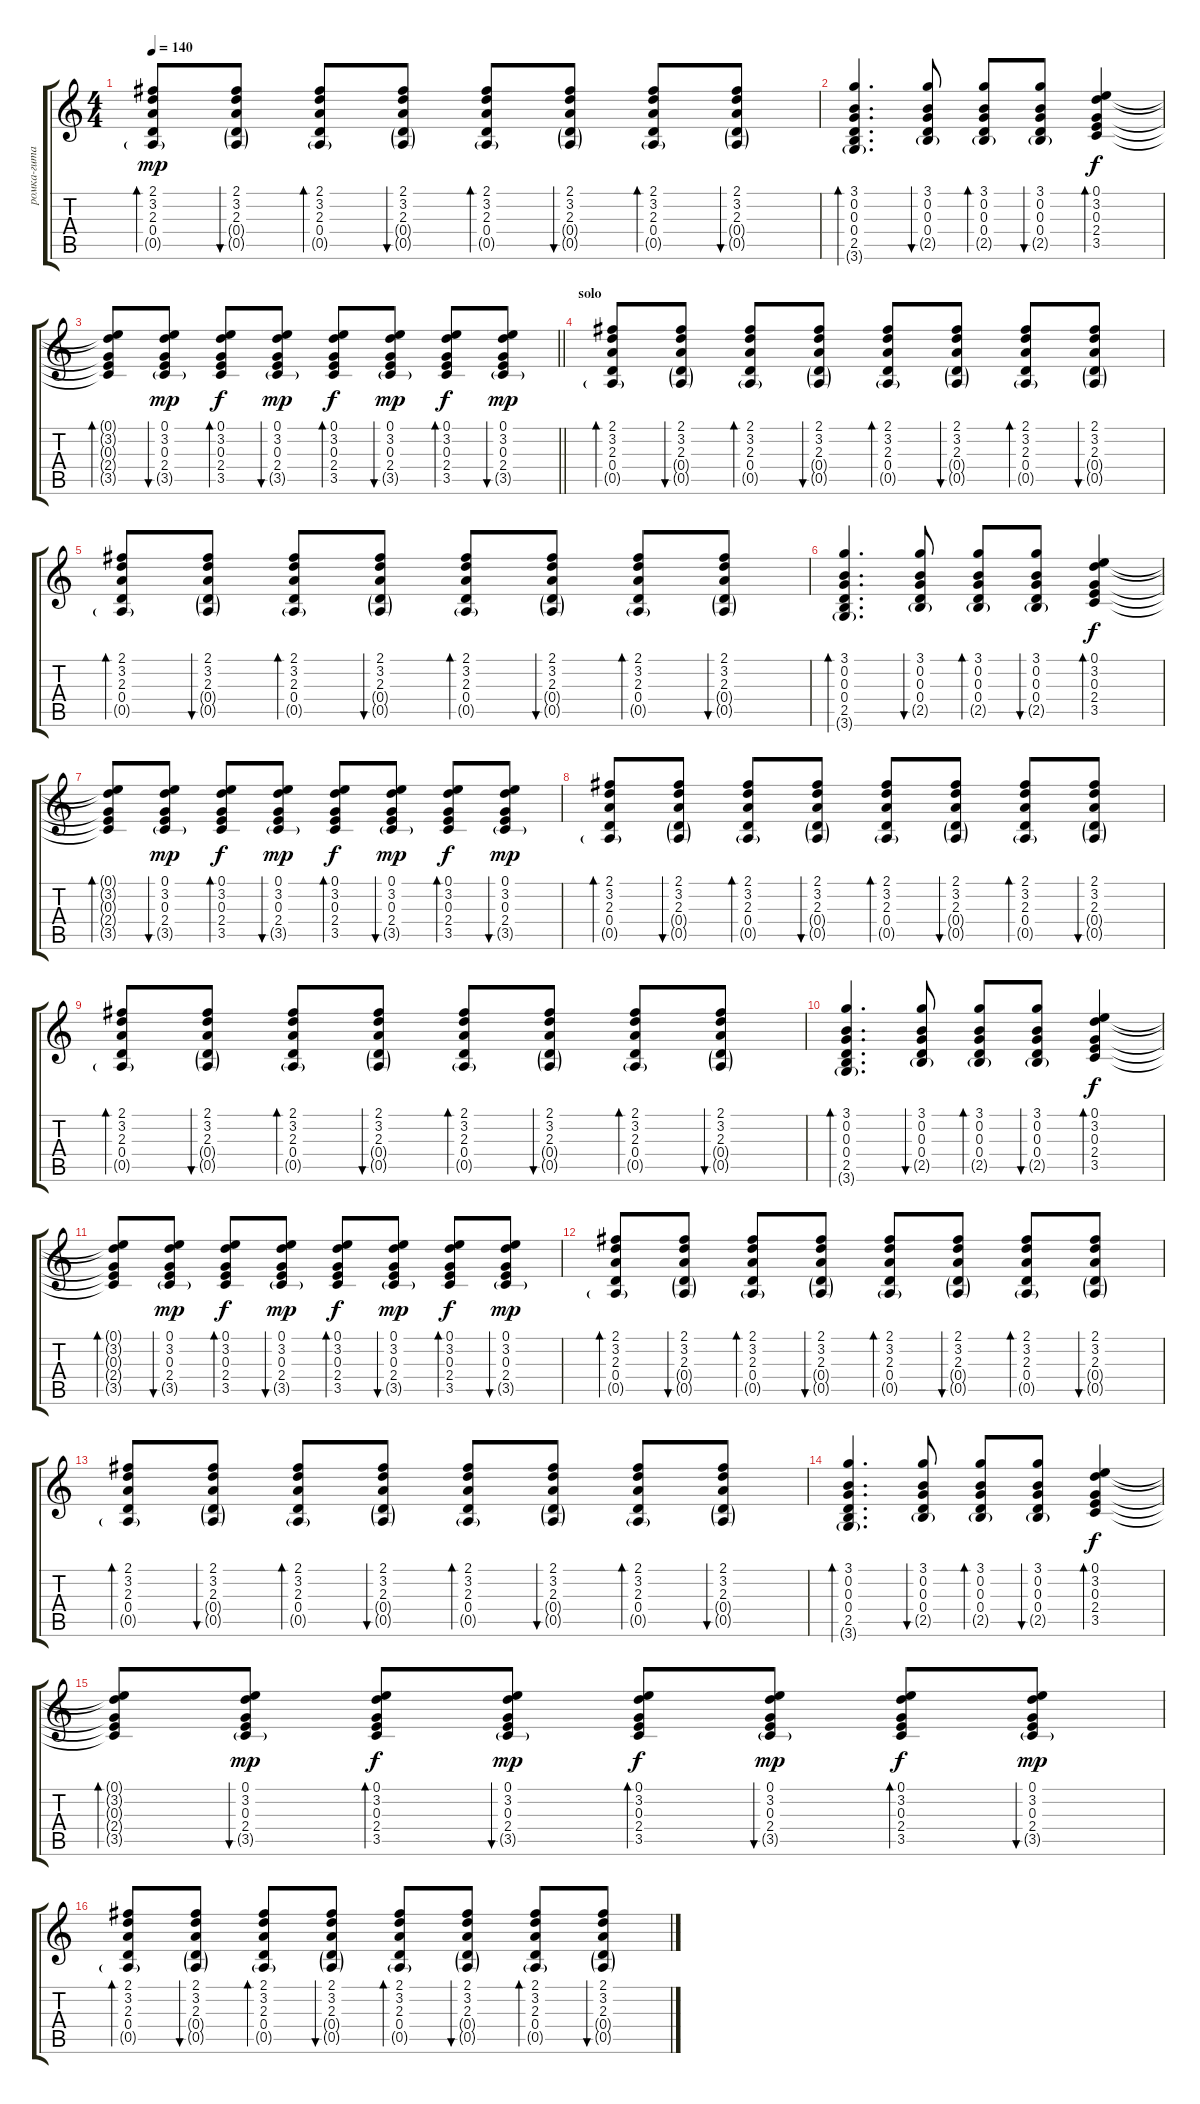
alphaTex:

\track ("ромка-гитара" "ромка-гита") {instrument acousticguitarsteel}
\staff {score tabs}
\tuning (E4 B3 G3 D3 A2 E2) {hide}
\ts (4 4)
\tempo 140
\clef g2
\ks c
(2.1 3.2 2.3 0.4 0.5{g}).8{bd 30 dy mp} (2.1 3.2 2.3 0.4{g} 0.5{g}).8{bu 30} (2.1 3.2 2.3 0.4 0.5{g}).8{bd 30} (2.1 3.2 2.3 0.4{g} 0.5{g}).8{bu 30} (2.1 3.2 2.3 0.4 0.5{g}).8{bd 30} (2.1 3.2 2.3 0.4{g} 0.5{g}).8{bu 30} (2.1 3.2 2.3 0.4 0.5{g}).8{bd 30} (2.1 3.2 2.3 0.4{g} 0.5{g}).8{bu 30} |
(3.1 0.2 0.3 0.4 2.5 3.6{g}).4{d bd 30} (3.1 0.2 0.3 0.4 2.5{g}).8{bu 30} (3.1 0.2 0.3 0.4 2.5{g}).8{bd 30} (3.1 0.2 0.3 0.4 2.5{g}).8{bu 30} (0.1 3.2 0.3 2.4 3.5).4{bd 30 dy f} |
\barLineRight lightlight
(0.1{t} 3.2{t} 0.3{t} 2.4{t} 3.5{t}).8{bd 30} (0.1 3.2 0.3 2.4 3.5{g}).8{bu 30 dy mp} (0.1 3.2 0.3 2.4 3.5).8{bd 30 dy f} (0.1 3.2 0.3 2.4 3.5{g}).8{bu 30 dy mp} (0.1 3.2 0.3 2.4 3.5).8{bd 30 dy f} (0.1 3.2 0.3 2.4 3.5{g}).8{bu 30 dy mp} (0.1 3.2 0.3 2.4 3.5).8{bd 30 dy f} (0.1 3.2 0.3 2.4 3.5{g}).8{bu 30 dy mp} |
\section ("" "solo")
(2.1 3.2 2.3 0.4 0.5{g}).8{bd 30} (2.1 3.2 2.3 0.4{g} 0.5{g}).8{bu 30} (2.1 3.2 2.3 0.4 0.5{g}).8{bd 30} (2.1 3.2 2.3 0.4{g} 0.5{g}).8{bu 30} (2.1 3.2 2.3 0.4 0.5{g}).8{bd 30} (2.1 3.2 2.3 0.4{g} 0.5{g}).8{bu 30} (2.1 3.2 2.3 0.4 0.5{g}).8{bd 30} (2.1 3.2 2.3 0.4{g} 0.5{g}).8{bu 30} |
(2.1 3.2 2.3 0.4 0.5{g}).8{bd 30} (2.1 3.2 2.3 0.4{g} 0.5{g}).8{bu 30} (2.1 3.2 2.3 0.4 0.5{g}).8{bd 30} (2.1 3.2 2.3 0.4{g} 0.5{g}).8{bu 30} (2.1 3.2 2.3 0.4 0.5{g}).8{bd 30} (2.1 3.2 2.3 0.4{g} 0.5{g}).8{bu 30} (2.1 3.2 2.3 0.4 0.5{g}).8{bd 30} (2.1 3.2 2.3 0.4{g} 0.5{g}).8{bu 30} |
(3.1 0.2 0.3 0.4 2.5 3.6{g}).4{d bd 30} (3.1 0.2 0.3 0.4 2.5{g}).8{bu 30} (3.1 0.2 0.3 0.4 2.5{g}).8{bd 30} (3.1 0.2 0.3 0.4 2.5{g}).8{bu 30} (0.1 3.2 0.3 2.4 3.5).4{bd 30 dy f} |
(0.1{t} 3.2{t} 0.3{t} 2.4{t} 3.5{t}).8{bd 30} (0.1 3.2 0.3 2.4 3.5{g}).8{bu 30 dy mp} (0.1 3.2 0.3 2.4 3.5).8{bd 30 dy f} (0.1 3.2 0.3 2.4 3.5{g}).8{bu 30 dy mp} (0.1 3.2 0.3 2.4 3.5).8{bd 30 dy f} (0.1 3.2 0.3 2.4 3.5{g}).8{bu 30 dy mp} (0.1 3.2 0.3 2.4 3.5).8{bd 30 dy f} (0.1 3.2 0.3 2.4 3.5{g}).8{bu 30 dy mp} |
(2.1 3.2 2.3 0.4 0.5{g}).8{bd 30} (2.1 3.2 2.3 0.4{g} 0.5{g}).8{bu 30} (2.1 3.2 2.3 0.4 0.5{g}).8{bd 30} (2.1 3.2 2.3 0.4{g} 0.5{g}).8{bu 30} (2.1 3.2 2.3 0.4 0.5{g}).8{bd 30} (2.1 3.2 2.3 0.4{g} 0.5{g}).8{bu 30} (2.1 3.2 2.3 0.4 0.5{g}).8{bd 30} (2.1 3.2 2.3 0.4{g} 0.5{g}).8{bu 30} |
(2.1 3.2 2.3 0.4 0.5{g}).8{bd 30} (2.1 3.2 2.3 0.4{g} 0.5{g}).8{bu 30} (2.1 3.2 2.3 0.4 0.5{g}).8{bd 30} (2.1 3.2 2.3 0.4{g} 0.5{g}).8{bu 30} (2.1 3.2 2.3 0.4 0.5{g}).8{bd 30} (2.1 3.2 2.3 0.4{g} 0.5{g}).8{bu 30} (2.1 3.2 2.3 0.4 0.5{g}).8{bd 30} (2.1 3.2 2.3 0.4{g} 0.5{g}).8{bu 30} |
(3.1 0.2 0.3 0.4 2.5 3.6{g}).4{d bd 30} (3.1 0.2 0.3 0.4 2.5{g}).8{bu 30} (3.1 0.2 0.3 0.4 2.5{g}).8{bd 30} (3.1 0.2 0.3 0.4 2.5{g}).8{bu 30} (0.1 3.2 0.3 2.4 3.5).4{bd 30 dy f} |
(0.1{t} 3.2{t} 0.3{t} 2.4{t} 3.5{t}).8{bd 30} (0.1 3.2 0.3 2.4 3.5{g}).8{bu 30 dy mp} (0.1 3.2 0.3 2.4 3.5).8{bd 30 dy f} (0.1 3.2 0.3 2.4 3.5{g}).8{bu 30 dy mp} (0.1 3.2 0.3 2.4 3.5).8{bd 30 dy f} (0.1 3.2 0.3 2.4 3.5{g}).8{bu 30 dy mp} (0.1 3.2 0.3 2.4 3.5).8{bd 30 dy f} (0.1 3.2 0.3 2.4 3.5{g}).8{bu 30 dy mp} |
(2.1 3.2 2.3 0.4 0.5{g}).8{bd 30} (2.1 3.2 2.3 0.4{g} 0.5{g}).8{bu 30} (2.1 3.2 2.3 0.4 0.5{g}).8{bd 30} (2.1 3.2 2.3 0.4{g} 0.5{g}).8{bu 30} (2.1 3.2 2.3 0.4 0.5{g}).8{bd 30} (2.1 3.2 2.3 0.4{g} 0.5{g}).8{bu 30} (2.1 3.2 2.3 0.4 0.5{g}).8{bd 30} (2.1 3.2 2.3 0.4{g} 0.5{g}).8{bu 30} |
(2.1 3.2 2.3 0.4 0.5{g}).8{bd 30} (2.1 3.2 2.3 0.4{g} 0.5{g}).8{bu 30} (2.1 3.2 2.3 0.4 0.5{g}).8{bd 30} (2.1 3.2 2.3 0.4{g} 0.5{g}).8{bu 30} (2.1 3.2 2.3 0.4 0.5{g}).8{bd 30} (2.1 3.2 2.3 0.4{g} 0.5{g}).8{bu 30} (2.1 3.2 2.3 0.4 0.5{g}).8{bd 30} (2.1 3.2 2.3 0.4{g} 0.5{g}).8{bu 30} |
(3.1 0.2 0.3 0.4 2.5 3.6{g}).4{d bd 30} (3.1 0.2 0.3 0.4 2.5{g}).8{bu 30} (3.1 0.2 0.3 0.4 2.5{g}).8{bd 30} (3.1 0.2 0.3 0.4 2.5{g}).8{bu 30} (0.1 3.2 0.3 2.4 3.5).4{bd 30 dy f} |
(0.1{t} 3.2{t} 0.3{t} 2.4{t} 3.5{t}).8{bd 30} (0.1 3.2 0.3 2.4 3.5{g}).8{bu 30 dy mp} (0.1 3.2 0.3 2.4 3.5).8{bd 30 dy f} (0.1 3.2 0.3 2.4 3.5{g}).8{bu 30 dy mp} (0.1 3.2 0.3 2.4 3.5).8{bd 30 dy f} (0.1 3.2 0.3 2.4 3.5{g}).8{bu 30 dy mp} (0.1 3.2 0.3 2.4 3.5).8{bd 30 dy f} (0.1 3.2 0.3 2.4 3.5{g}).8{bu 30 dy mp} |
(2.1 3.2 2.3 0.4 0.5{g}).8{bd 30} (2.1 3.2 2.3 0.4{g} 0.5{g}).8{bu 30} (2.1 3.2 2.3 0.4 0.5{g}).8{bd 30} (2.1 3.2 2.3 0.4{g} 0.5{g}).8{bu 30} (2.1 3.2 2.3 0.4 0.5{g}).8{bd 30} (2.1 3.2 2.3 0.4{g} 0.5{g}).8{bu 30} (2.1 3.2 2.3 0.4 0.5{g}).8{bd 30} (2.1 3.2 2.3 0.4{g} 0.5{g}).8{bu 30}
